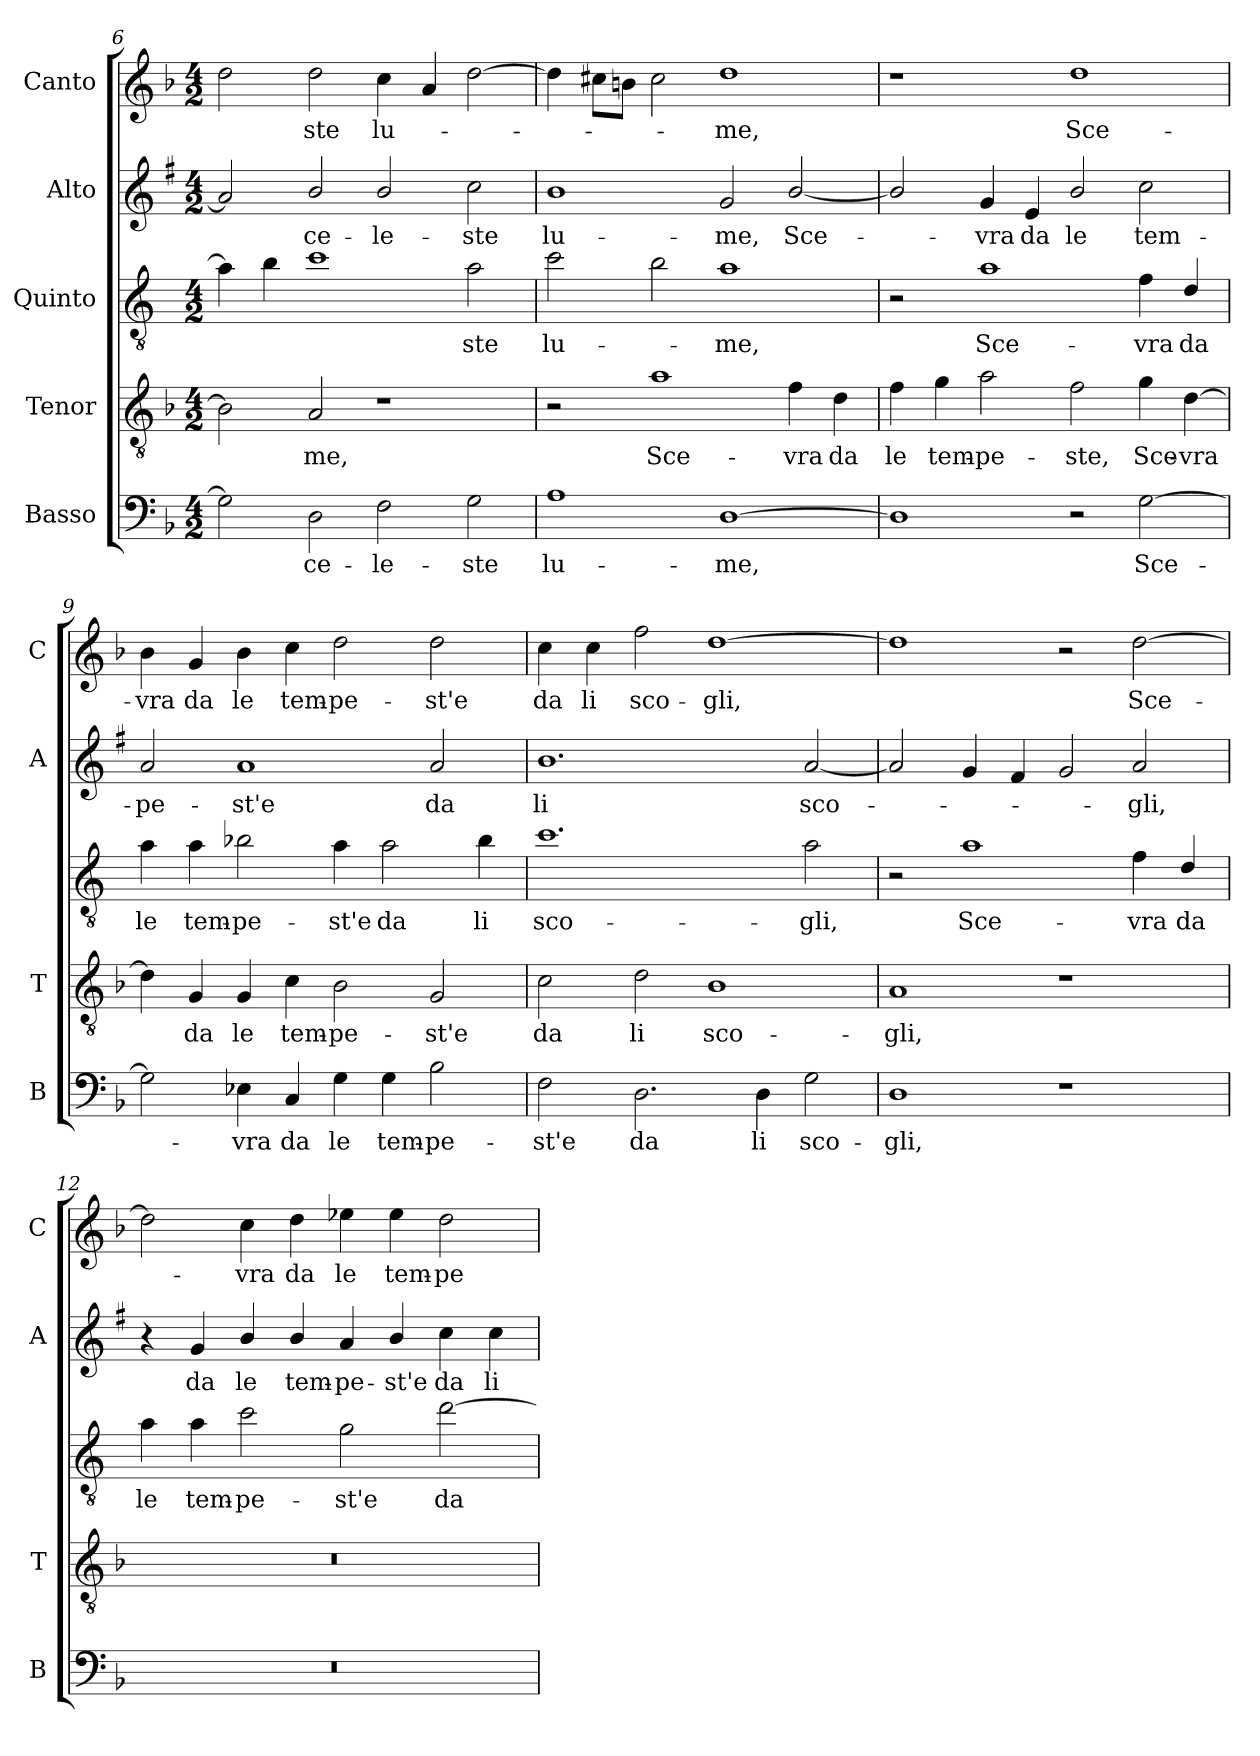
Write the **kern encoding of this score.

**kern	**text	**kern	**text	**kern	**text	**kern	**text	**kern	**text
*part5	*part5	*part4	*part4	*part3	*part3	*part2	*part2	*part1	*part1
*staff5	*staff5	*staff4	*staff4	*staff3	*staff3	*staff2	*staff2	*staff1	*staff1
*I"Basso	*	*I"Tenor	*	*I"Quinto	*	*I"Alto	*	*I"Canto	*
*I'B	*	*I'T	*	*	*	*I'A	*	*I'C	*
*clefF4	*	*clefGv2	*	*clefGv2	*	*clefG2	*	*clefG2	*
*	*	*	*	*ITrd4c7	*	*ITrd1c2	*	*	*
*k[b-]	*	*k[b-]	*	*k[b-]	*	*k[b-]	*	*k[b-]	*
*F:	*	*F:	*	*F:	*	*F:	*	*F:	*
*M4/2	*	*M4/2	*	*M4/2	*	*M4/2	*	*M4/2	*
=6	=6	=6	=6	=6	=6	=6	=6	=6	=6
2G\]	.	2B-\]	.	4d\]	.	2g/]	.	2dd\	.
.	.	.	.	4e\	.	.	.	.	.
!	!LO:LY:b	!	!LO:LY:b	!	!	!	!LO:LY:b	!	!LO:LY:b
2D\	ce-	2A/	-me,	1f	.	2a/	ce-	2dd\	-ste
!	!LO:LY:b	!	!	!	!	!	!LO:LY:b	!	!LO:LY:b
2F\	-le-	1r	.	.	.	2a/	-le-	4cc\	lu-
.	.	.	.	.	.	.	.	4a/	.
!	!LO:LY:b	!	!	!	!LO:LY:b	!	!LO:LY:b	!	!
2G\	-ste	.	.	2d\	-ste	2b-\	-ste	[2dd\	.
=7	=7	=7	=7	=7	=7	=7	=7	=7	=7
!	!LO:LY:b	!	!	!	!LO:LY:b	!	!LO:LY:b	!	!
1A	lu-	2r	.	2f\	lu-	1a	lu-	4dd\]	.
.	.	.	.	.	.	.	.	8cc#X\L	.
.	.	.	.	.	.	.	.	8bn\J	.
!	!	!	!LO:LY:b	!	!	!	!	!	!
.	.	1a	Sce-	2e\	.	.	.	2cc#\	.
!	!LO:LY:b	!	!	!	!LO:LY:b	!	!LO:LY:b	!	!LO:LY:b
[1D	-me,	.	.	1d	-me,	2f/	-me,	1dd	-me,
!	!	!	!LO:LY:b	!	!	!	!LO:LY:b	!	!
.	.	4f\	-vra	.	.	[2a/	Sce-	.	.
!	!	!	!LO:LY:b	!	!	!	!	!	!
.	.	4d\	da	.	.	.	.	.	.
=8	=8	=8	=8	=8	=8	=8	=8	=8	=8
!	!	!	!LO:LY:b	!	!	!	!	!	!
1D]	.	4f\	le	2r	.	2a/]	.	1r	.
!	!	!	!LO:LY:b	!	!	!	!	!	!
.	.	4g\	tem-	.	.	.	.	.	.
!	!	!	!LO:LY:b	!	!LO:LY:b	!	!LO:LY:b	!	!
.	.	2a\	-pe-	1d	Sce-	4f/	-vra	.	.
!	!	!	!	!	!	!	!LO:LY:b	!	!
.	.	.	.	.	.	4d/	da	.	.
!	!	!	!LO:LY:b	!	!	!	!LO:LY:b	!	!LO:LY:b
2r	.	2f\	-ste,	.	.	2a/	le	1dd	Sce-
!	!LO:LY:b	!	!LO:LY:b	!	!LO:LY:b	!	!LO:LY:b	!	!
[2G\	Sce-	4g\	Sce-	4B-\	-vra	2b-\	tem-	.	.
!	!	!	!LO:LY:b	!	!LO:LY:b	!	!	!	!
.	.	[4d\	-vra	4G/	da	.	.	.	.
!!LO:LB:g=z
=9	=9	=9	=9	=9	=9	=9	=9	=9	=9
!	!	!	!	!	!LO:LY:b	!	!LO:LY:b	!	!LO:LY:b
2G\]	.	4d\]	.	4d\	le	2g/	-pe-	4b-\	-vra
!	!	!	!LO:LY:b	!	!LO:LY:b	!	!	!	!LO:LY:b
.	.	4G/	da	4d\	tem-	.	.	4g/	da
!	!LO:LY:b	!	!LO:LY:b	!	!LO:LY:b	!	!LO:LY:b	!	!LO:LY:b
4E-X\	-vra	4G/	le	2e-X\	-pe-	1g	-st'e	4b-\	le
!	!LO:LY:b	!	!LO:LY:b	!	!	!	!	!	!LO:LY:b
4C/	da	4c\	tem-	.	.	.	.	4cc\	tem-
!	!LO:LY:b	!	!LO:LY:b	!	!LO:LY:b	!	!	!	!LO:LY:b
4G\	le	2B-\	-pe-	4d\	-st'e	.	.	2dd\	-pe-
!	!LO:LY:b	!	!	!	!LO:LY:b	!	!	!	!
4G\	tem-	.	.	2d\	da	.	.	.	.
!	!LO:LY:b	!	!LO:LY:b	!	!	!	!LO:LY:b	!	!LO:LY:b
2B-\	-pe-	2G/	-st'e	.	.	2g/	da	2dd\	-st'e
!	!	!	!	!	!LO:LY:b	!	!	!	!
.	.	.	.	4e-\	li	.	.	.	.
=10	=10	=10	=10	=10	=10	=10	=10	=10	=10
!	!LO:LY:b	!	!LO:LY:b	!	!LO:LY:b	!	!LO:LY:b	!	!LO:LY:b
2F\	-st'e	2c\	da	1.f	sco-	1.a	li	4cc\	da
!	!	!	!	!	!	!	!	!	!LO:LY:b
.	.	.	.	.	.	.	.	4cc\	li
!	!LO:LY:b	!	!LO:LY:b	!	!	!	!	!	!LO:LY:b
2.D\	da	2d\	li	.	.	.	.	2ff\	sco-
!	!	!	!LO:LY:b	!	!	!	!	!	!LO:LY:b
.	.	1B-	sco-	.	.	.	.	[1dd	-gli,
!	!LO:LY:b	!	!	!	!	!	!	!	!
4D\	li	.	.	.	.	.	.	.	.
!	!LO:LY:b	!	!	!	!LO:LY:b	!	!LO:LY:b	!	!
2G\	sco-	.	.	2d\	-gli,	[2g/	sco-	.	.
=11	=11	=11	=11	=11	=11	=11	=11	=11	=11
!	!LO:LY:b	!	!LO:LY:b	!	!	!	!	!	!
1D	-gli,	1A	-gli,	2r	.	2g/]	.	1dd]	.
!	!	!	!	!	!LO:LY:b	!	!	!	!
.	.	.	.	1d	Sce-	4f/	.	.	.
.	.	.	.	.	.	4e/	.	.	.
1r	.	1r	.	.	.	2f/	.	2r	.
!	!	!	!	!	!LO:LY:b	!	!LO:LY:b	!	!LO:LY:b
.	.	.	.	4B-\	-vra	2g/	-gli,	[2dd\	Sce-
!	!	!	!	!	!LO:LY:b	!	!	!	!
.	.	.	.	4G/	da	.	.	.	.
=12	=12	=12	=12	=12	=12	=12	=12	=12	=12
!	!	!	!	!	!LO:LY:b	!	!	!	!
0r	.	0r	.	4d\	le	4r	.	2dd\]	.
!	!	!	!	!	!LO:LY:b	!	!LO:LY:b	!	!
.	.	.	.	4d\	tem-	4f/	da	.	.
!	!	!	!	!	!LO:LY:b	!	!LO:LY:b	!	!LO:LY:b
.	.	.	.	2f\	-pe-	4a/	le	4cc\	-vra
!	!	!	!	!	!	!	!LO:LY:b	!	!LO:LY:b
.	.	.	.	.	.	4a/	tem-	4dd\	da
!	!	!	!	!	!LO:LY:b	!	!LO:LY:b	!	!LO:LY:b
.	.	.	.	2c\	-st'e	4g/	-pe-	4ee-X\	le
!	!	!	!	!	!	!	!LO:LY:b	!	!LO:LY:b
.	.	.	.	.	.	4a/	-st'e	4ee-\	tem-
!	!	!	!	!	!LO:LY:b	!	!LO:LY:b	!	!LO:LY:b
.	.	.	.	[2g\	da	4b-\	da	2dd\	-pe-
!	!	!	!	!	!	!	!LO:LY:b	!	!
.	.	.	.	.	.	4b-\	li	.	.
=	=	=	=	=	=	=	=	=	=
*-	*-	*-	*-	*-	*-	*-	*-	*-	*-
